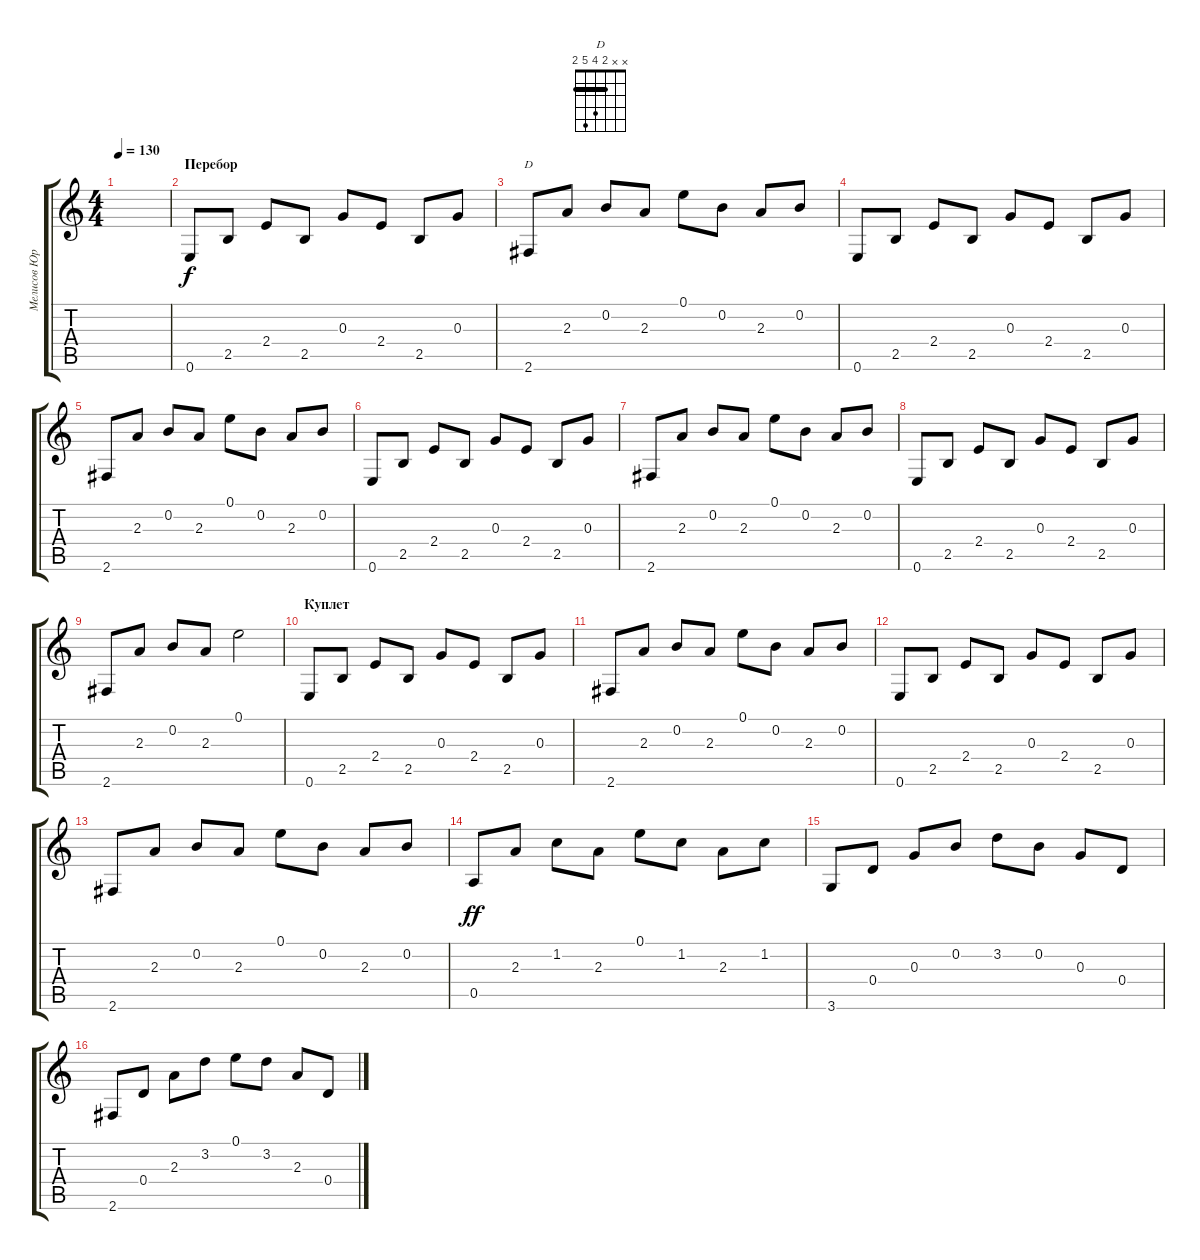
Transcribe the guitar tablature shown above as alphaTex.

\track ("Мелисов Юрий" "Мелисов Юр") {instrument electricguitarclean}
\staff {score tabs}
\tuning (E4 B3 G3 D3 A2 E2) {hide}
\chord ("D" x x 2 4 5 2) {barre 2}
\ts (4 4)
\tempo 130
\clef g2
\ks c
|
\section ("" "Перебор")
0.6.8 2.5.8 2.4.8 2.5.8 0.3.8 2.4.8 2.5.8 0.3.8 |
2.6.8{ch "D"} 2.3.8 0.2.8 2.3.8 0.1.8 0.2.8 2.3.8 0.2.8 |
0.6.8 2.5.8 2.4.8 2.5.8 0.3.8 2.4.8 2.5.8 0.3.8 |
2.6.8 2.3.8 0.2.8 2.3.8 0.1.8 0.2.8 2.3.8 0.2.8 |
0.6.8 2.5.8 2.4.8 2.5.8 0.3.8 2.4.8 2.5.8 0.3.8 |
2.6.8 2.3.8 0.2.8 2.3.8 0.1.8 0.2.8 2.3.8 0.2.8 |
0.6.8 2.5.8 2.4.8 2.5.8 0.3.8 2.4.8 2.5.8 0.3.8 |
2.6.8 2.3.8 0.2.8 2.3.8 0.1.2 |
\section ("" "Куплет")
0.6.8 2.5.8 2.4.8 2.5.8 0.3.8 2.4.8 2.5.8 0.3.8 |
2.6.8 2.3.8 0.2.8 2.3.8 0.1.8 0.2.8 2.3.8 0.2.8 |
0.6.8 2.5.8 2.4.8 2.5.8 0.3.8 2.4.8 2.5.8 0.3.8 |
2.6.8 2.3.8 0.2.8 2.3.8 0.1.8 0.2.8 2.3.8 0.2.8 |
0.5.8{dy ff} 2.3.8 1.2.8 2.3.8 0.1.8 1.2.8 2.3.8 1.2.8 |
3.6.8 0.4.8 0.3.8 0.2.8 3.2.8 0.2.8 0.3.8 0.4.8 |
2.6.8 0.4.8 2.3.8 3.2.8 0.1.8 3.2.8 2.3.8 0.4.8
